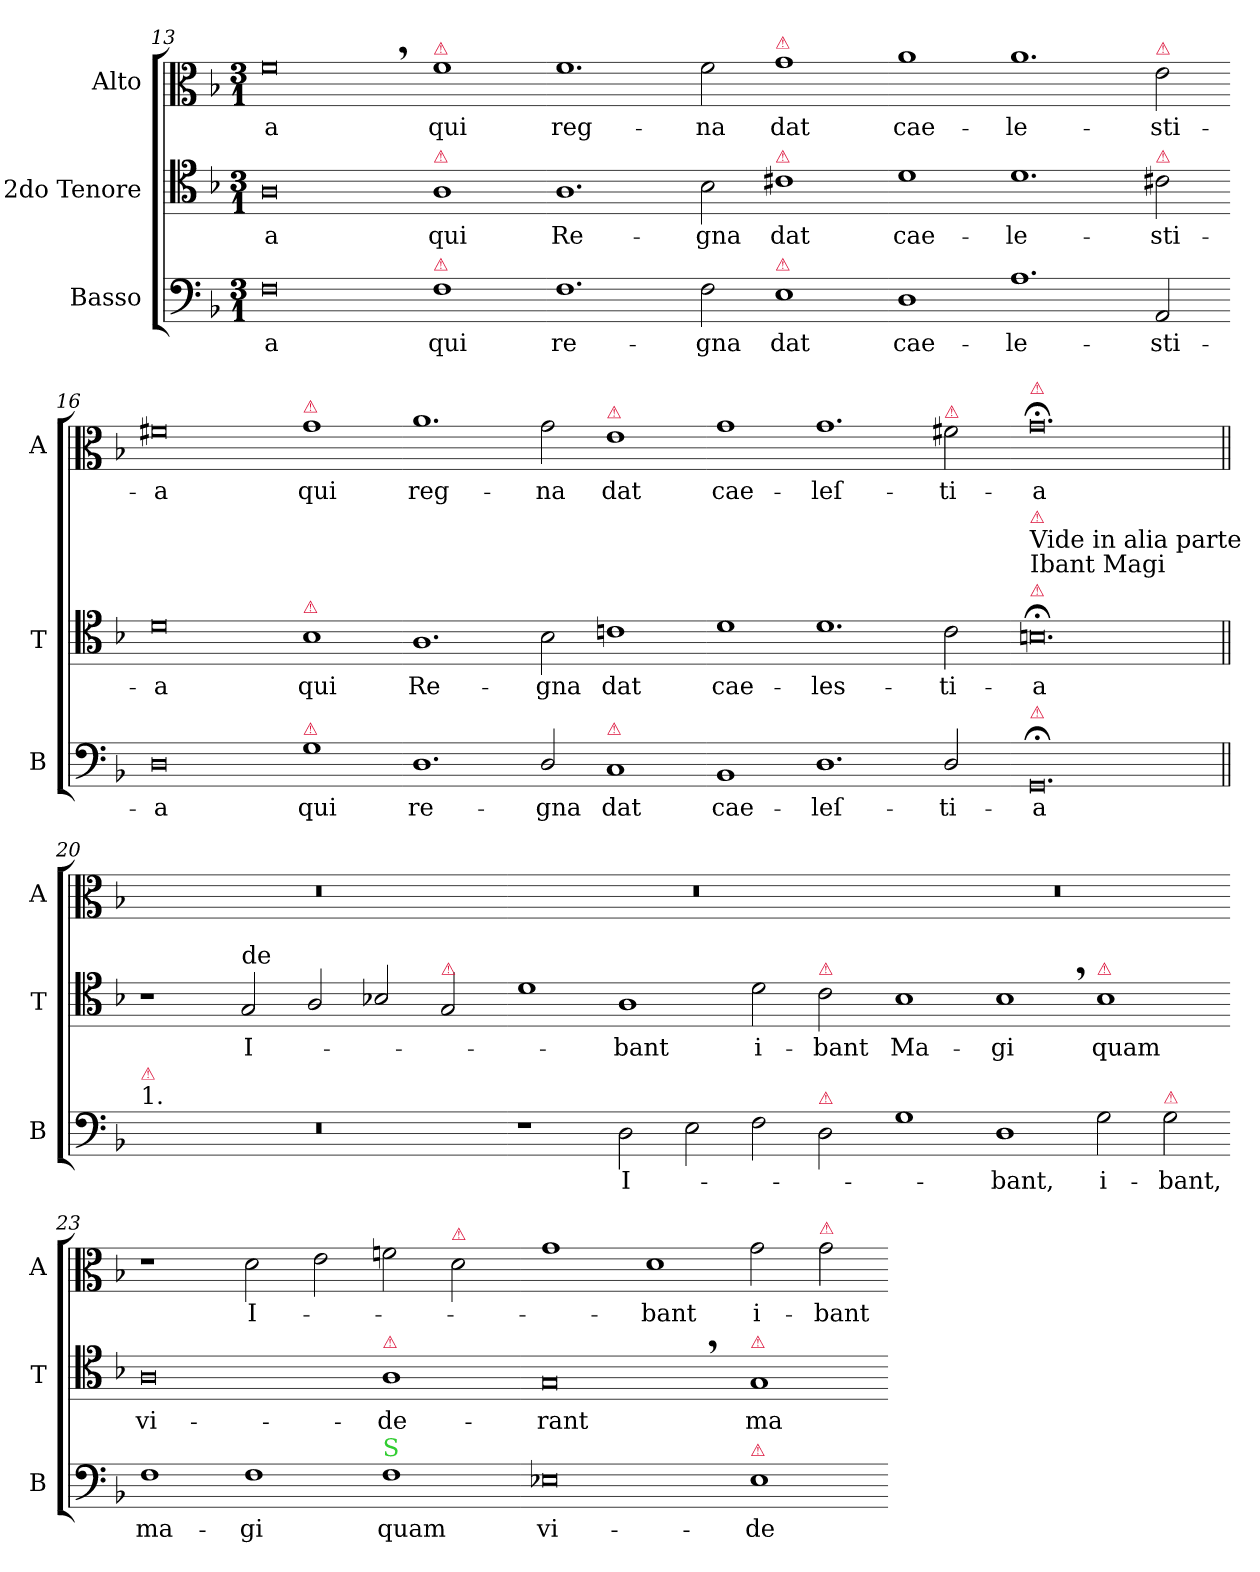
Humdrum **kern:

**kern	**text	**kern	**text	**kern	**text
*part3	*part3	*part2	*part2	*part1	*part1
*staff3	*staff3	*staff2	*staff2	*staff1	*staff1
*I"Basso	*	*I"2do Tenore	*	*I"Alto	*
*I'B	*	*I'T	*	*I'A	*
*clefF4	*	*clefC4	*	*clefC3	*
*k[b-]	*	*k[b-]	*	*k[b-]	*
*M3/1	*	*M3/1	*	*M3/1	*
=13	=13	=13	=13	=13	=13
0F	-a	0A	-a	0f,<	-a
!	!	!	!	!LO:TX:a:color=crimson:t=⚠	!
!	!	!LO:TX:a:color=crimson:t=⚠	!	!	!
!LO:TX:a:color=crimson:t=⚠	!	!	!	!	!
1F	qui	1A	qui	1f	qui
=14-	=14-	=14-	=14-	=14-	=14-
1.F	re-	1.A	Re-	1.f	reg-
2F\	-gna	2B-\	-gna	2f\	-na
!	!	!	!	!LO:TX:a:color=crimson:t=⚠	!
!	!	!LO:TX:a:color=crimson:t=⚠	!	!	!
!LO:TX:a:color=crimson:t=⚠	!	!	!	!	!
1E	dat	1c#X	dat	1g	dat
=15-	=15-	=15-	=15-	=15-	=15-
1D	cae-	1d	cae-	1a	cae-
1.A	-le-	1.d	-le-	1.a	-le-
!	!	!	!	!LO:TX:a:color=crimson:t=⚠	!
!	!	!LO:TX:a:color=crimson:t=⚠	!	!	!
2AA/	-sti-	2c#X\	-sti-	2e\	-sti-
=16-	=16-	=16-	=16-	=16-	=16-
0D	-a	0d	-a	0f#X	-a
!	!	!	!	!LO:TX:a:color=crimson:t=⚠	!
!	!	!LO:TX:a:color=crimson:t=⚠	!	!	!
!LO:TX:a:color=crimson:t=⚠	!	!	!	!	!
1G	qui	1B-	qui	1g	qui
=17-	=17-	=17-	=17-	=17-	=17-
1.D	re-	1.A	Re-	1.a	reg-
2D/	-gna	2B-\	-gna	2g\	-na
!	!	!	!	!LO:TX:a:color=crimson:t=⚠	!
!LO:TX:a:color=crimson:t=⚠	!	!	!	!	!
1C	dat	1cn	dat	1e	dat
=18-	=18-	=18-	=18-	=18-	=18-
1BB-	cae-	1d	cae-	1g	cae-
1.D	-leſ-	1.d	-les-	1.g	-leſ-
!	!	!	!	!LO:TX:a:color=crimson:t=⚠	!
2D/	-ti-	2c\	-ti-	2f#X\	-ti-
=19-	=19-	=19-	=19-	=19-	=19-
!	!	!	!	!LO:TX:a:color=crimson:t=⚠	!
!	!	!LO:TX:a:color=crimson:t=⚠	!	!	!
!	!	!LO:TX:a:t=Ibant Magi	!	!	!
!	!	!LO:TX:a:t=Vide in alia parte	!	!	!
!	!	!LO:TX:a:color=crimson:t=⚠	!	!	!
!LO:TX:a:color=crimson:t=⚠	!	!	!	!	!
0.GG;	-a	0.Bn;<;	-a	0.g;	-a
=20||	=20||	=20||	=20||	=20||	=20||
!LO:TX:a:t=1.	!	!	!	!	!
!LO:TX:a:color=crimson:t=⚠	!	!	!	!	!
0.r	.	1r	.	0.r	.
!	!	!LO:TX:a:t=de	!	!	!
.	.	2G/	I-	.	.
.	.	2A/	.	.	.
.	.	2B-X/	.	.	.
!	!	!LO:TX:a:color=crimson:t=⚠	!	!	!
.	.	2G/	.	.	.
=21-	=21-	=21-	=21-	=21-	=21-
1r	.	1d	.	0.r	.
2D\	I-	1A	-bant	.	.
2E\	.	.	.	.	.
2F\	.	2d\	i-	.	.
!	!	!LO:TX:a:color=crimson:t=⚠	!	!	!
!LO:TX:a:color=crimson:t=⚠	!	!	!	!	!
2D\	.	2c\	-bant	.	.
=22-	=22-	=22-	=22-	=22-	=22-
1G	.	1B-	Ma-	0.r	.
1D	-bant,	1B-,<	-gi	.	.
!	!	!LO:TX:a:color=crimson:t=⚠	!	!	!
2G\	i-	1B-	quam	.	.
!LO:TX:a:color=crimson:t=⚠	!	!	!	!	!
2G\	-bant,	.	.	.	.
=23-	=23-	=23-	=23-	=23-	=23-
1F	ma-	0A	vi-	1r	.
1F	-gi	.	.	2d\	I-
.	.	.	.	2e\	.
!	!	!LO:TX:a:color=crimson:t=⚠	!	!	!
!LO:TX:a:color=limegreen:t=S	!	!	!	!	!
1F	quam	1A	-de-	2fn\	.
!	!	!	!	!LO:TX:a:color=crimson:t=⚠	!
.	.	.	.	2d\	.
=24-	=24-	=24-	=24-	=24-	=24-
0E-X	vi-	0G,<	-rant	1g	.
.	.	.	.	1d	-bant
!	!	!LO:TX:a:color=crimson:t=⚠	!	!	!
!LO:TX:a:color=crimson:t=⚠	!	!	!	!	!
1E-	-de-	1G	ma-	2g\	i-
!	!	!	!	!LO:TX:a:color=crimson:t=⚠	!
.	.	.	.	2g\	-bant
=-	=-	=-	=-	=-	=-
*-	*-	*-	*-	*-	*-
